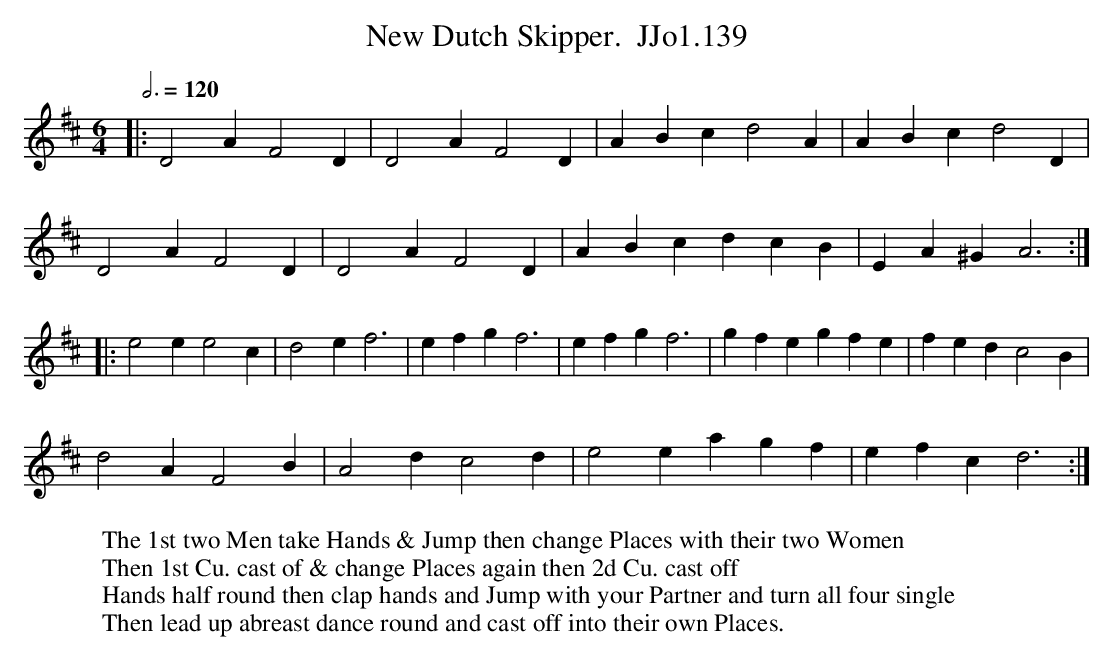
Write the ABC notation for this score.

X:1
T:New Dutch Skipper.  JJo1.139
M:6/4
L:1/4
Q:3/4=120
K:D
|: D2A F2D | D2A F2D | ABc d2A | ABc d2D |
D2A F2D | D2A F2D | ABc dcB | EA^G A3 :|
|:e2e e2c | d2e f3 | efg f3 | efg f3 | gfe gfe | fed c2B |
d2A F2B | A2d c2d | e2e agf | efc d3 :|
W:The 1st two Men take Hands & Jump then change Places with their two Women
W:Then 1st Cu. cast of & change Places again then 2d Cu. cast off
W:Hands half round then clap hands and Jump with your Partner and turn all four single
W:Then lead up abreast dance round and cast off into their own Places.
